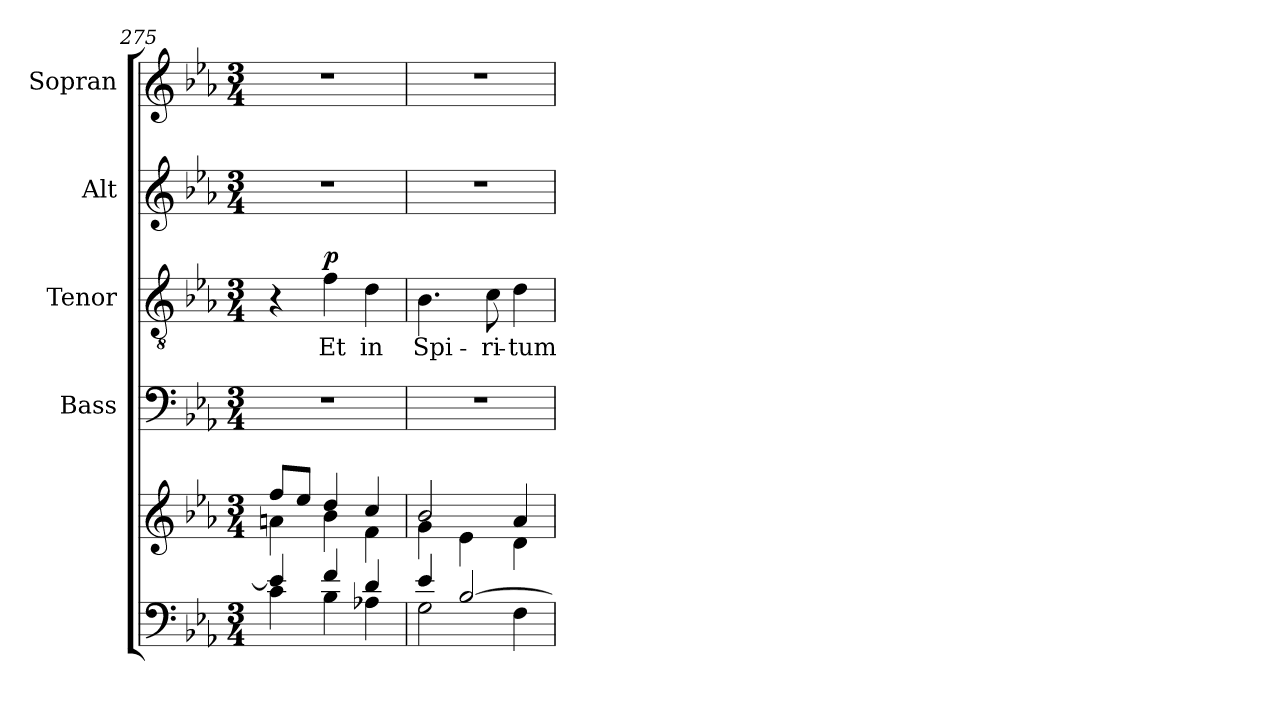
**kern	**kern	**kern	**kern	**text	**dynam	**kern	**kern
*part5	*part5	*part4	*part3	*part3	*part3	*part2	*part1
*staff6	*staff5	*staff4	*staff3	*staff3	*staff3	*staff2	*staff1
*	*	*I"Bass	*I"Tenor	*	*	*I"Alt	*I"Sopran
*	*	*I'B.	*I'T.	*	*	*I'A.	*I'S.
*clefF4	*clefG2	*clefF4	*clefGv2	*	*	*clefG2	*clefG2
*k[b-e-a-]	*k[b-e-a-]	*k[b-e-a-]	*k[b-e-a-]	*	*	*k[b-e-a-]	*k[b-e-a-]
*E-:	*E-:	*E-:	*E-:	*	*	*E-:	*E-:
*M3/4	*M3/4	*M3/4	*M3/4	*	*	*M3/4	*M3/4
=275	=275	=275	=275	=275	=275	=275	=275
*^	*^	*	*	*	*	*	*
4e-/]	4c\	8ff/L	4an\	2.r	4r	.	.	2.r	2.r
.	.	8ee-/J	.	.	.	.	.	.	.
!	!	!	!	!	!	!LO:LY:b	!LO:DY:a	!	!
4f/	4B-\	4dd/	4b-\	.	4f\	Et	p	.	.
!	!	!	!	!	!	!LO:LY:b	!	!	!
4d/	4A-X\	4cc/	4f\	.	4d\	in	.	.	.
=276	=276	=276	=276	=276	=276	=276	=276	=276	=276
!	!	!	!	!	!	!LO:LY:b	!	!	!
4e-/	2G\	2b-/	4g\	2.r	4.B-\	Spi-	.	2.r	2.r
[>2B-/	.	.	4e-\	.	.	.	.	.	.
!	!	!	!	!	!	!LO:LY:b	!	!	!
.	.	.	.	.	8c\	-ri-	.	.	.
!	!	!	!	!	!	!LO:LY:b	!	!	!
.	4F\	4a-/	4d\	.	4d\	-tum	.	.	.
*v	*v	*	*	*	*	*	*	*	*
*	*v	*v	*	*	*	*	*	*
=	=	=	=	=	=	=	=
*-	*-	*-	*-	*-	*-	*-	*-
